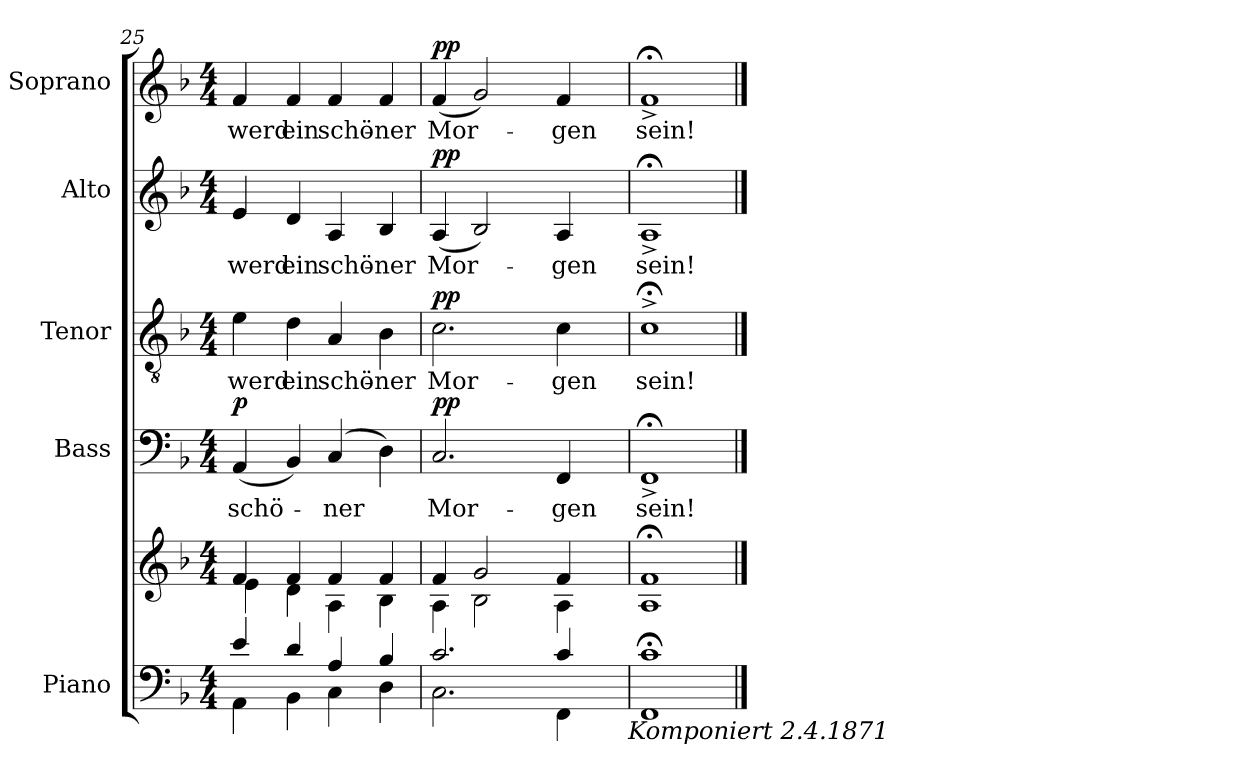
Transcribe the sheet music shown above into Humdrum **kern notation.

**kern	**kern	**kern	**text	**dynam	**kern	**text	**dynam	**kern	**text	**dynam	**kern	**text	**dynam
*part5	*part5	*part4	*part4	*part4	*part3	*part3	*part3	*part2	*part2	*part2	*part1	*part1	*part1
*staff6	*staff5	*staff4	*staff4	*staff4	*staff3	*staff3	*staff3	*staff2	*staff2	*staff2	*staff1	*staff1	*staff1
*I"Piano	*	*I"Bass	*	*	*I"Tenor	*	*	*I"Alto	*	*	*I"Soprano	*	*
*I'Pno.	*	*I'B.	*	*	*I'T.	*	*	*I'A.	*	*	*I'S.	*	*
*clefF4	*clefG2	*clefF4	*	*	*clefGv2	*	*	*clefG2	*	*	*clefG2	*	*
*	*	*	*	*	*ITrd7c12	*	*	*	*	*	*	*	*
*k[b-]	*k[b-]	*k[b-]	*	*	*k[b-]	*	*	*k[b-]	*	*	*k[b-]	*	*
*F:	*F:	*F:	*	*	*F:	*	*	*F:	*	*	*F:	*	*
*M4/4	*M4/4	*M4/4	*	*	*M4/4	*	*	*M4/4	*	*	*M4/4	*	*
=25	=25	=25	=25	=25	=25	=25	=25	=25	=25	=25	=25	=25	=25
*^	*^	*	*	*	*	*	*	*	*	*	*	*	*
!	!	!	!	!	!LO:LY:b:color=#000000	!	!	!	!	!	!	!	!	!	!
!	!	!	!	!	!	!	!	!LO:LY:b:color=#000000	!	!	!	!	!	!	!
!	!	!	!	!	!	!	!	!	!	!	!LO:LY:b:color=#000000	!	!	!	!
!	!	!	!	!	!	!	!	!	!	!	!	!	!	!LO:LY:b:color=#000000	!
4ei/	4AAi\	4fi/	4ei\	(4AAi/	schö-	p	4Ei\	werd	.	4ei/	werd	.	4fi/	werd	.
!	!	!	!	!	!	!	!	!LO:LY:b:color=#000000	!	!	!	!	!	!	!
!	!	!	!	!	!	!	!	!	!	!	!LO:LY:b:color=#000000	!	!	!	!
!	!	!	!	!	!	!	!	!	!	!	!	!	!	!LO:LY:b:color=#000000	!
4di/	4BB-i\	4fi/	4di\	4BB-i/)	.	.	4Di\	ein	.	4di/	ein	.	4fi/	ein	.
!	!	!	!	!	!LO:LY:b:color=#000000	!	!	!	!	!	!	!	!	!	!
!	!	!	!	!	!	!	!	!LO:LY:b:color=#000000	!	!	!	!	!	!	!
!	!	!	!	!	!	!	!	!	!	!	!LO:LY:b:color=#000000	!	!	!	!
!	!	!	!	!	!	!	!	!	!	!	!	!	!	!LO:LY:b:color=#000000	!
4Ai/	4Ci\	4fi/	4Ai\	(4Ci/	-ner	.	4AAi/	schö-	.	4Ai/	schö-	.	4fi/	schö-	.
!	!	!	!	!	!	!	!	!LO:LY:b:color=#000000	!	!	!	!	!	!	!
!	!	!	!	!	!	!	!	!	!	!	!LO:LY:b:color=#000000	!	!	!	!
!	!	!	!	!	!	!	!	!	!	!	!	!	!	!LO:LY:b:color=#000000	!
4B-i/	4Di\	4fi/	4B-i\	4Di\)	.	.	4BB-i\	-ner	.	4B-i/	-ner	.	4fi/	-ner	.
=26	=26	=26	=26	=26	=26	=26	=26	=26	=26	=26	=26	=26	=26	=26	=26
!	!	!	!	!	!LO:LY:b:color=#000000	!	!	!	!	!	!	!	!	!	!
!	!	!	!	!	!	!	!	!LO:LY:b:color=#000000	!	!	!	!	!	!	!
!	!	!	!	!	!	!	!	!	!	!	!LO:LY:b:color=#000000	!	!	!	!
!	!	!	!	!	!	!	!	!	!	!	!	!	!	!LO:LY:b:color=#000000	!
*	*^	*	*	*	*	*	*	*	*	*	*	*	*	*	*
2.ci/	2.Ci\	2ryy	4fi/	4Ai\	2.Ci/	Mor-	pp	2.Ci\	Mor-	pp	(4Ai/	Mor-	pp	(4fi/	Mor-	pp
.	.	.	2gi/	2B-i\	.	.	.	.	.	.	2B-i/)	.	.	2gi/)	.	.
.	.	4ryy	.	.	.	.	.	.	.	.	.	.	.	.	.	.
!	!	!	!	!	!	!LO:LY:b:color=#000000	!	!	!	!	!	!	!	!	!	!
!	!	!	!	!	!	!	!	!	!LO:LY:b:color=#000000	!	!	!	!	!	!	!
!	!	!	!	!	!	!	!	!	!	!	!	!LO:LY:b:color=#000000	!	!	!	!
!	!	!	!	!	!	!	!	!	!	!	!	!	!	!	!LO:LY:b:color=#000000	!
4ci/	4FFi\	8ryy	4fi/	4Ai\	4FFi/	-gen	.	4Ci\	-gen	.	4Ai/	-gen	.	4fi/	-gen	.
.	.	16ryy	.	.	.	.	.	.	.	.	.	.	.	.	.	.
.	.	32ryy	.	.	.	.	.	.	.	.	.	.	.	.	.	.
.	.	64ryy	.	.	.	.	.	.	.	.	.	.	.	.	.	.
.	.	128...ryy	.	.	.	.	.	.	.	.	.	.	.	.	.	.
!	!	!LO:TX:b:i:t=Komponiert 2.4.1871	!	!	!	!	!	!	!	!	!	!	!	!	!	!
.	.	1024ryy	.	.	.	.	.	.	.	.	.	.	.	.	.	.
*v	*v	*v	*	*	*	*	*	*	*	*	*	*	*	*	*	*
*	*v	*v	*	*	*	*	*	*	*	*	*	*	*	*
=27	=27	=27	=27	=27	=27	=27	=27	=27	=27	=27	=27	=27	=27
*^	*^	*	*	*	*	*	*	*	*	*	*	*	*
*	*^	*	*	*	*	*	*	*	*	*	*	*	*	*	*
!	!	!	!	!	!	!LO:LY:b:color=#000000	!	!	!	!	!	!	!	!	!	!
*v	*v	*v	*	*	*	*	*	*	*	*	*	*	*	*	*	*
*	*v	*v	*	*	*	*	*	*	*	*	*	*	*	*
*^	*^	*	*	*	*	*	*	*	*	*	*	*	*
*	*^	*	*	*	*	*	*	*	*	*	*	*	*	*	*
!	!	!	!	!	!	!	!	!	!LO:LY:b:color=#000000	!	!	!	!	!	!	!
*v	*v	*v	*	*	*	*	*	*	*	*	*	*	*	*	*	*
*	*v	*v	*	*	*	*	*	*	*	*	*	*	*	*
*^	*^	*	*	*	*	*	*	*	*	*	*	*	*
*	*^	*	*	*	*	*	*	*	*	*	*	*	*	*	*
!	!	!	!	!	!	!	!	!	!	!	!	!LO:LY:b:color=#000000	!	!	!	!
*v	*v	*v	*	*	*	*	*	*	*	*	*	*	*	*	*	*
*	*v	*v	*	*	*	*	*	*	*	*	*	*	*	*
*^	*^	*	*	*	*	*	*	*	*	*	*	*	*
*	*^	*	*	*	*	*	*	*	*	*	*	*	*	*	*
!	!	!	!	!	!	!	!	!	!	!	!	!	!	!	!LO:LY:b:color=#000000	!
*v	*v	*v	*	*	*	*	*	*	*	*	*	*	*	*	*	*
*	*v	*v	*	*	*	*	*	*	*	*	*	*	*	*
1FFi; 1ci;	1Ai; 1fi;	1FF;^i	sein!	.	1C;^i	sein!	.	1A;^i	sein!	.	1f;^i	sein!	.
==	==	==	==	==	==	==	==	==	==	==	==	==	==
*-	*-	*-	*-	*-	*-	*-	*-	*-	*-	*-	*-	*-	*-
